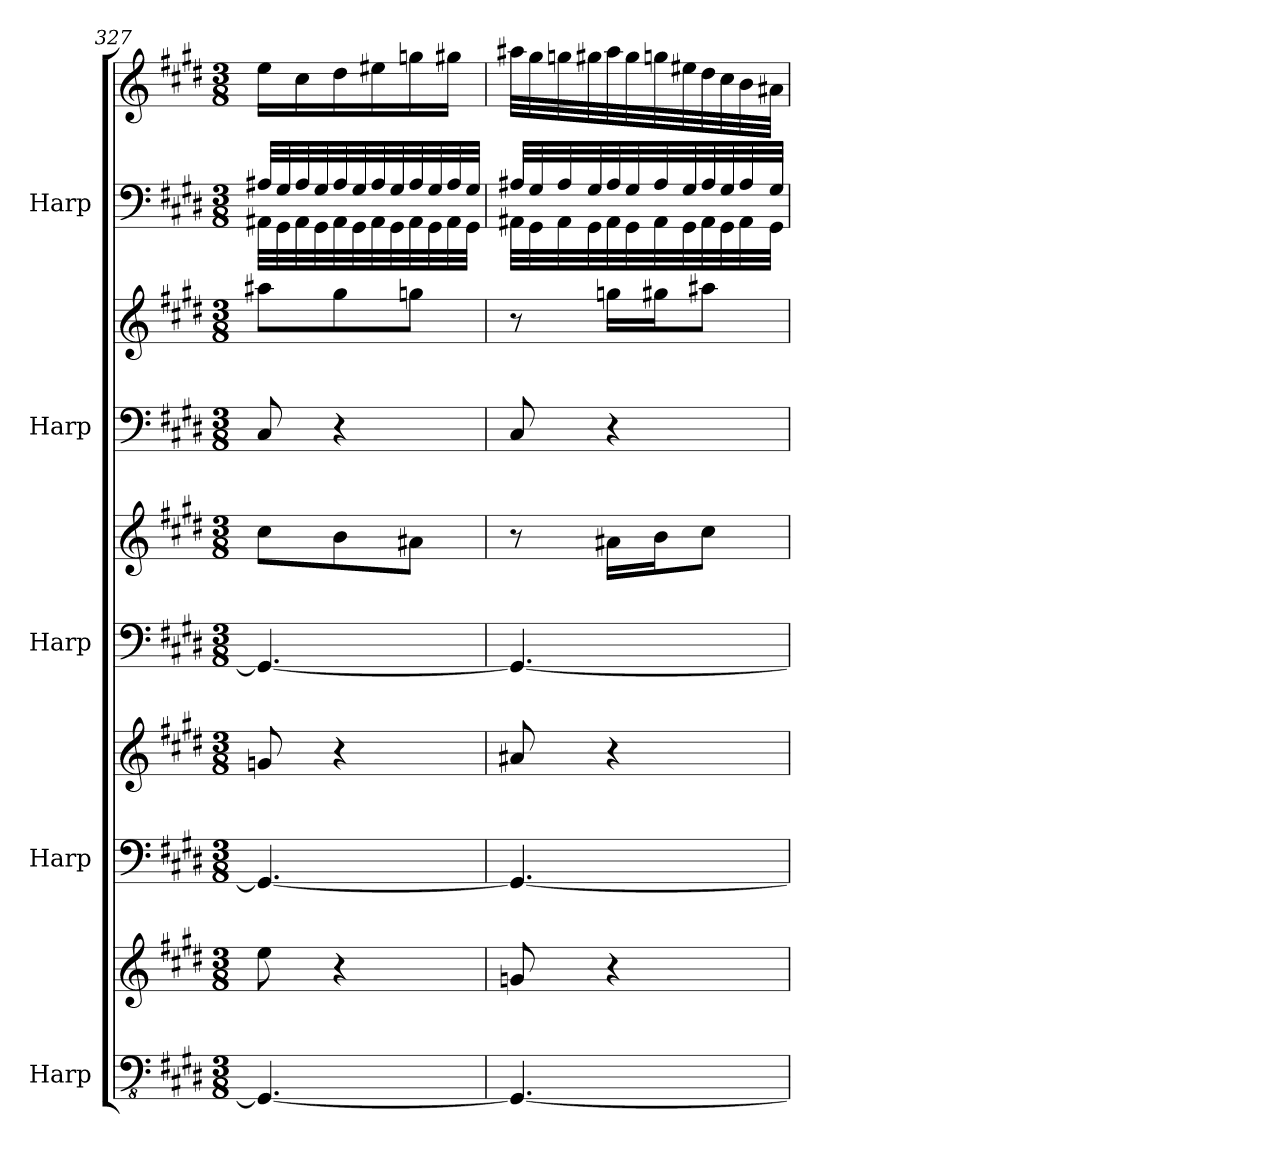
**kern	**kern	**kern	**kern	**kern	**kern	**kern	**kern	**kern	**kern
*part5	*part5	*part4	*part4	*part3	*part3	*part2	*part2	*part1	*part1
*staff10	*staff9	*staff8	*staff7	*staff6	*staff5	*staff4	*staff3	*staff2	*staff1
*I"Harp	*	*I"Harp	*	*I"Harp	*	*I"Harp	*	*I"Harp	*
*I'Hp	*	*I'Hp	*	*I'Hp	*	*I'Hp	*	*I'Hp	*
*clefFv4	*clefG2	*clefF4	*clefG2	*clefF4	*clefG2	*clefF4	*clefG2	*clefF4	*clefG2
*k[f#c#g#d#]	*k[f#c#g#d#]	*k[f#c#g#d#]	*k[f#c#g#d#]	*k[f#c#g#d#]	*k[f#c#g#d#]	*k[f#c#g#d#]	*k[f#c#g#d#]	*k[f#c#g#d#]	*k[f#c#g#d#]
*M3/8	*M3/8	*M3/8	*M3/8	*M3/8	*M3/8	*M3/8	*M3/8	*M3/8	*M3/8
=327	=327	=327	=327	=327	=327	=327	=327	=327	=327
*	*	*	*	*	*	*	*	*^	*
4.GGG#/_	8ee\	4.GG#/_	8gn/	4.GG#/_	8cc#\L	8C#/	8aa#X\L	32A#X/LLL	32AA#X\LLL	16ee\LL
.	.	.	.	.	.	.	.	32G#/	32GG#\	.
.	.	.	.	.	.	.	.	32A#/	32AA#\	16cc#\
.	.	.	.	.	.	.	.	32G#/	32GG#\	.
.	4r	.	4r	.	8b\	4r	8gg#\	32A#/	32AA#\	16dd#\
.	.	.	.	.	.	.	.	32G#/	32GG#\	.
.	.	.	.	.	.	.	.	32A#/	32AA#\	16ee#X\
.	.	.	.	.	.	.	.	32G#/	32GG#\	.
.	.	.	.	.	8a#X\J	.	8ggn\J	32A#/	32AA#\	16ggn\
.	.	.	.	.	.	.	.	32G#/	32GG#\	.
.	.	.	.	.	.	.	.	32A#/	32AA#\	16gg#X\JJ
.	.	.	.	.	.	.	.	32G#/JJJ	32GG#\JJJ	.
!!LO:PB:g=z
=328	=328	=328	=328	=328	=328	=328	=328	=328	=328	=328
4.GGG#/_	8gn/	4.GG#/_	8a#X/	4.GG#/_	8r	8C#/	8r	32A#X/LLL	32AA#X\LLL	32aa#X\LLL
.	.	.	.	.	.	.	.	32G#/	32GG#\	32gg#\
.	.	.	.	.	.	.	.	32A#/	32AA#\	32ggn\
.	.	.	.	.	.	.	.	32G#/	32GG#\	32gg#X\
.	4r	.	4r	.	16a#X\LL	4r	16ggn\LL	32A#/	32AA#\	32aa#\
.	.	.	.	.	.	.	.	32G#/	32GG#\	32gg#\
.	.	.	.	.	16b\J	.	16gg#X\J	32A#/	32AA#\	32ggn\
.	.	.	.	.	.	.	.	32G#/	32GG#\	32ee#X\
.	.	.	.	.	8cc#\J	.	8aa#X\J	32A#/	32AA#\	32dd#\
.	.	.	.	.	.	.	.	32G#/	32GG#\	32cc#\
.	.	.	.	.	.	.	.	32A#/	32AA#\	32b\
.	.	.	.	.	.	.	.	32G#/JJJ	32GG#\JJJ	32a#X\JJJ
*	*	*	*	*	*	*	*	*v	*v	*
=	=	=	=	=	=	=	=	=	=
*-	*-	*-	*-	*-	*-	*-	*-	*-	*-
